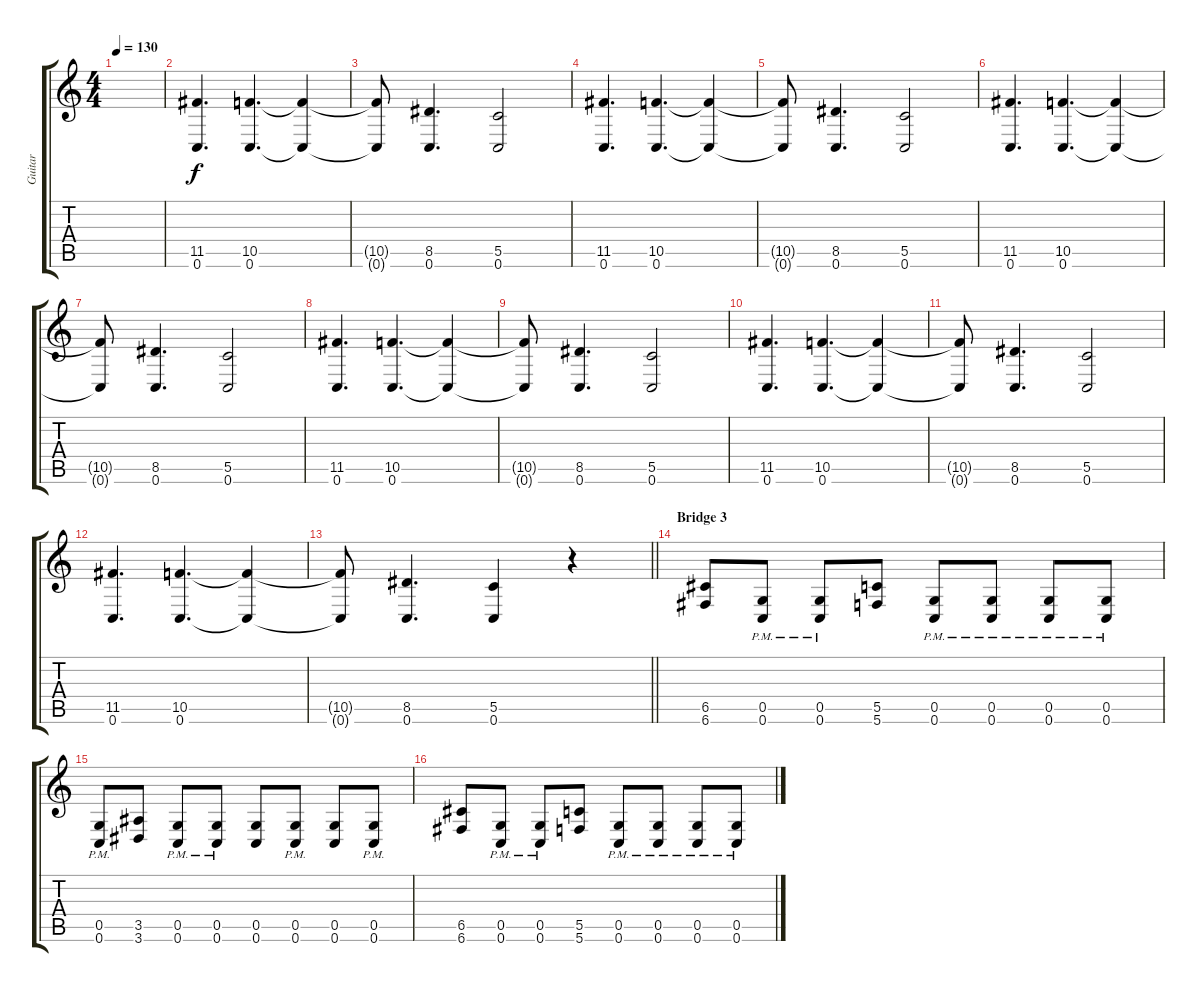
\track ("Guitar" "Guitar") {instrument distortionguitar}
\staff {score tabs}
\tuning (D4 A3 F3 C3 G2 C2) {hide}
\ts (4 4)
\tempo 130
\clef g2
\ks c
|
(11.5 0.6).4{d} (10.5 0.6).4{d} (10.5{t} 0.6{t}).4 |
(10.5{t} 0.6{t}).8 (8.5 0.6).4{d} (5.5 0.6).2 |
(11.5 0.6).4{d} (10.5 0.6).4{d} (10.5{t} 0.6{t}).4 |
(10.5{t} 0.6{t}).8 (8.5 0.6).4{d} (5.5 0.6).2 |
(11.5 0.6).4{d} (10.5 0.6).4{d} (10.5{t} 0.6{t}).4 |
(10.5{t} 0.6{t}).8 (8.5 0.6).4{d} (5.5 0.6).2 |
(11.5 0.6).4{d} (10.5 0.6).4{d} (10.5{t} 0.6{t}).4 |
(10.5{t} 0.6{t}).8 (8.5 0.6).4{d} (5.5 0.6).2 |
(11.5 0.6).4{d} (10.5 0.6).4{d} (10.5{t} 0.6{t}).4 |
(10.5{t} 0.6{t}).8 (8.5 0.6).4{d} (5.5 0.6).2 |
(11.5 0.6).4{d} (10.5 0.6).4{d} (10.5{t} 0.6{t}).4 |
\barLineRight lightlight
(10.5{t} 0.6{t}).8 (8.5 0.6).4{d} (5.5 0.6).4 r.4 |
\section ("" "Bridge 3")
(6.5 6.6).8 (0.5{pm} 0.6{pm}).8 (0.5{pm} 0.6{pm}).8 (5.5 5.6).8 (0.5{pm} 0.6{pm}).8 (0.5{pm} 0.6{pm}).8 (0.5{pm} 0.6{pm}).8 (0.5{pm} 0.6{pm}).8 |
(0.5{pm} 0.6{pm}).8 (3.5 3.6).8 (0.5{pm} 0.6{pm}).8 (0.5{pm} 0.6{pm}).8 (0.5 0.6).8 (0.5{pm} 0.6{pm}).8 (0.5 0.6).8 (0.5{pm} 0.6{pm}).8 |
(6.5 6.6).8 (0.5{pm} 0.6{pm}).8 (0.5{pm} 0.6{pm}).8 (5.5 5.6).8 (0.5{pm} 0.6{pm}).8 (0.5{pm} 0.6{pm}).8 (0.5{pm} 0.6{pm}).8 (0.5{pm} 0.6{pm}).8
